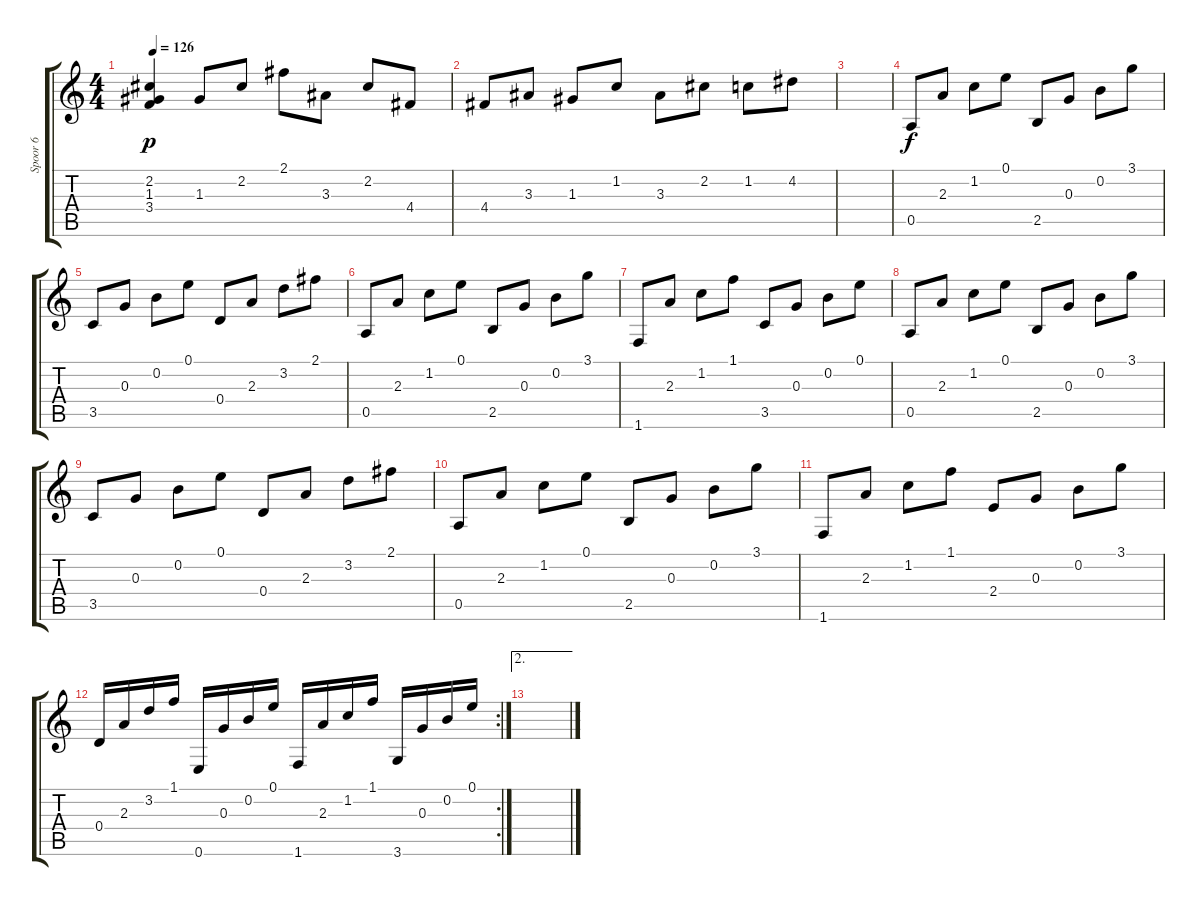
\track ("Spoor 6" "Spoor 6") {instrument electricguitarmuted}
\staff {score tabs}
\tuning (E4 B3 G3 D3 A2 E2) {hide}
\ts (4 4)
\tempo 126
\clef g2
\ks c
(2.2 1.3 3.4).4{dy p} 1.3.8 2.2.8 2.1.8 3.3.8 2.2.8 4.4.8 |
4.4.8 3.3.8 1.3.8 1.2.8 3.3.8 2.2.8 1.2.8 4.2.8 |
|
0.5.8{dy f} 2.3.8 1.2.8 0.1.8 2.5.8 0.3.8 0.2.8 3.1.8 |
3.5.8 0.3.8 0.2.8 0.1.8 0.4.8 2.3.8 3.2.8 2.1.8 |
0.5.8 2.3.8 1.2.8 0.1.8 2.5.8 0.3.8 0.2.8 3.1.8 |
1.6.8 2.3.8 1.2.8 1.1.8 3.5.8 0.3.8 0.2.8 0.1.8 |
0.5.8 2.3.8 1.2.8 0.1.8 2.5.8 0.3.8 0.2.8 3.1.8 |
3.5.8 0.3.8 0.2.8 0.1.8 0.4.8 2.3.8 3.2.8 2.1.8 |
0.5.8 2.3.8 1.2.8 0.1.8 2.5.8 0.3.8 0.2.8 3.1.8 |
1.6.8 2.3.8 1.2.8 1.1.8 2.4.8 0.3.8 0.2.8 3.1.8 |
\rc 2
0.4.16 2.3.16 3.2.16 1.1.16 0.6.16 0.3.16 0.2.16 0.1.16 1.6.16 2.3.16 1.2.16 1.1.16 3.6.16 0.3.16 0.2.16 0.1.16 |
\ae 2
